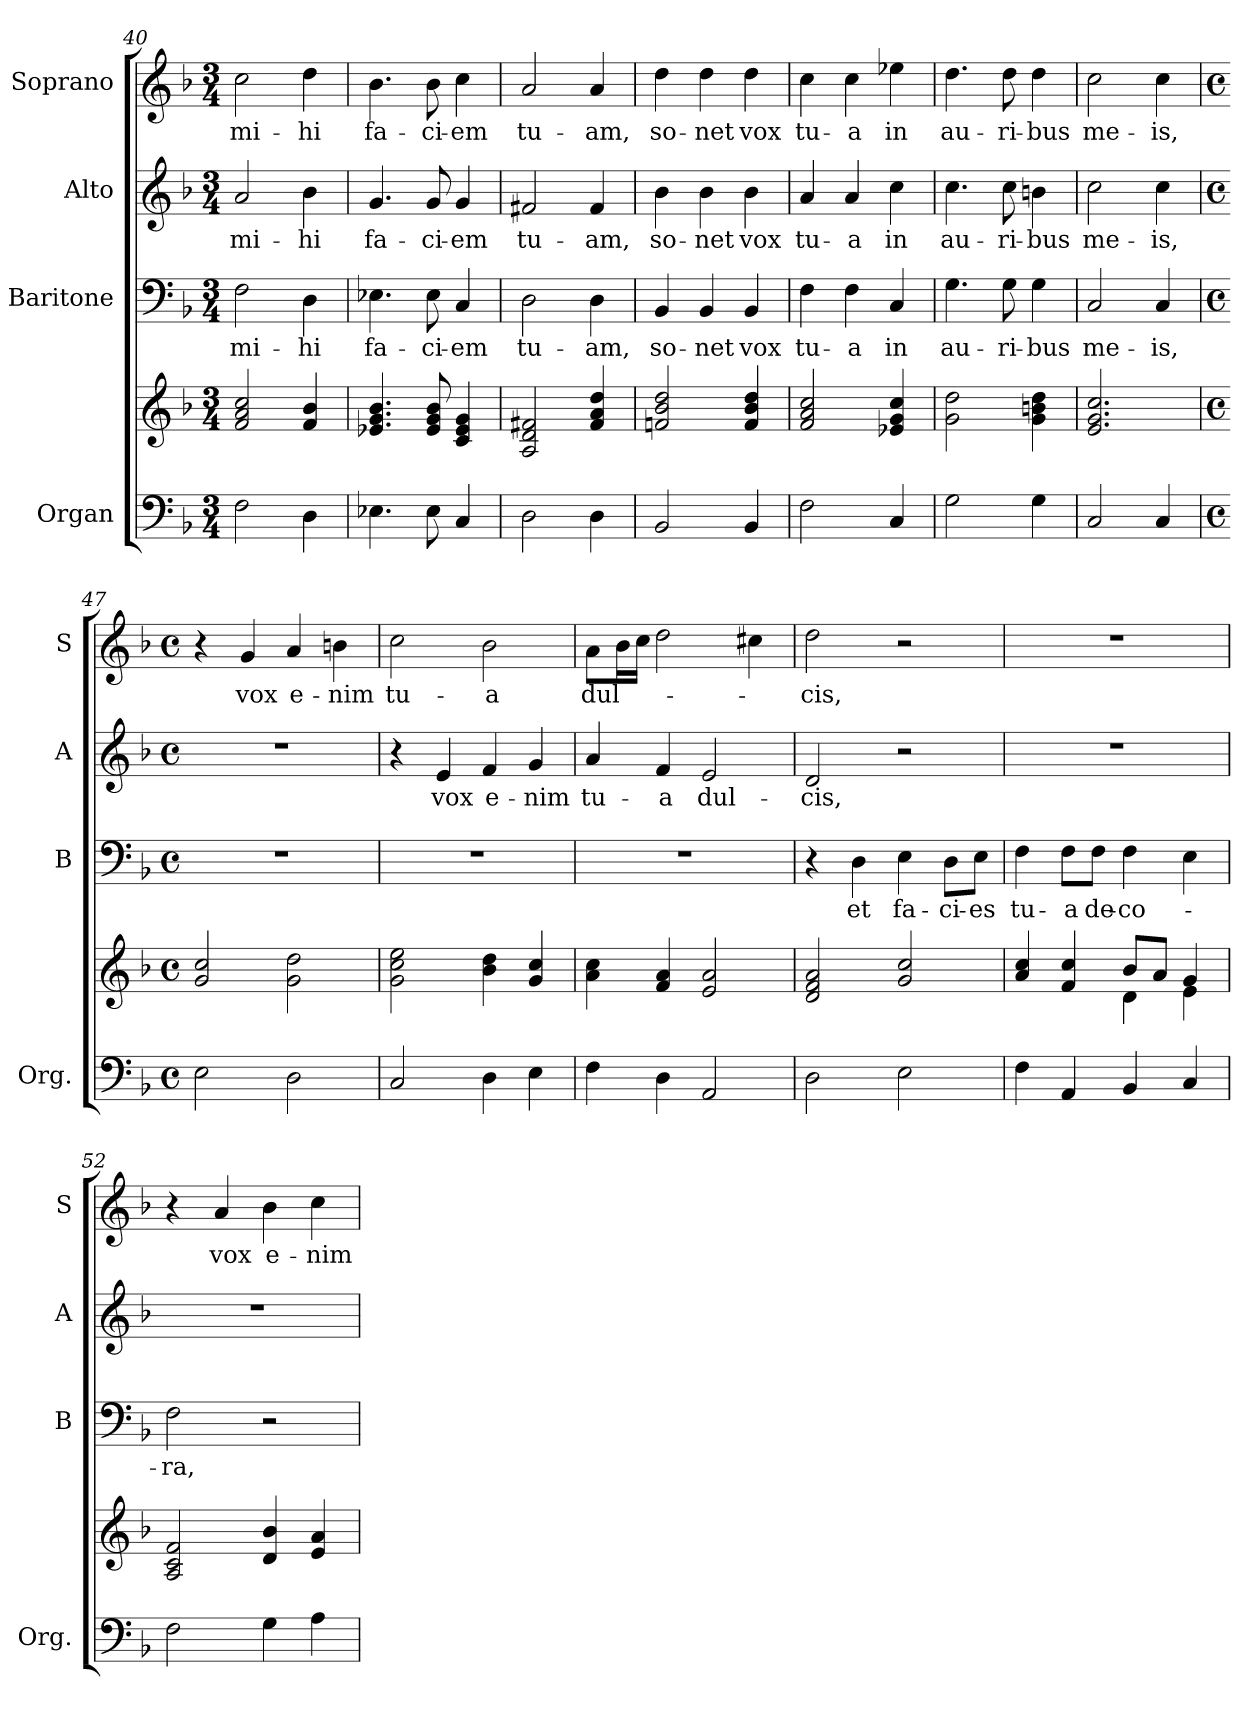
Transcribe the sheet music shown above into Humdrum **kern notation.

**kern	**kern	**kern	**text	**kern	**text	**kern	**text
*part4	*part4	*part3	*part3	*part2	*part2	*part1	*part1
*staff5	*staff4	*staff3	*staff3	*staff2	*staff2	*staff1	*staff1
*I"Organ	*	*I"Baritone	*	*I"Alto	*	*I"Soprano	*
*I'Org.	*	*I'B	*	*I'A	*	*I'S	*
*clefF4	*clefG2	*clefF4	*	*clefG2	*	*clefG2	*
*k[b-]	*k[b-]	*k[b-]	*	*k[b-]	*	*k[b-]	*
*F:	*F:	*F:	*	*F:	*	*F:	*
*M3/4	*M3/4	*M3/4	*	*M3/4	*	*M3/4	*
=40	=40	=40	=40	=40	=40	=40	=40
!	!	!	!LO:LY:b	!	!LO:LY:b	!	!LO:LY:b
2F\	2f/ 2a/ 2cc/	2F\	mi-	2a/	mi-	2cc\	mi-
!	!	!	!LO:LY:b	!	!LO:LY:b	!	!LO:LY:b
4D\	4f/ 4b-/	4D\	-hi	4b-\	-hi	4dd\	-hi
=41	=41	=41	=41	=41	=41	=41	=41
!	!	!	!LO:LY:b	!	!LO:LY:b	!	!LO:LY:b
4.E-X\	4.e-X/ 4.g/ 4.b-/	4.E-X\	fa-	4.g/	fa-	4.b-\	fa-
!	!	!	!LO:LY:b	!	!LO:LY:b	!	!LO:LY:b
8E-\	8e-/ 8g/ 8b-/	8E-\	-ci-	8g/	-ci-	8b-\	-ci-
!	!	!	!LO:LY:b	!	!LO:LY:b	!	!LO:LY:b
4C/	4c/ 4e-/ 4g/	4C/	-em	4g/	-em	4cc\	-em
=42	=42	=42	=42	=42	=42	=42	=42
!	!	!	!LO:LY:b	!	!LO:LY:b	!	!LO:LY:b
2D\	2A/ 2d/ 2f#X/	2D\	tu-	2f#X/	tu-	2a/	tu-
!	!	!	!LO:LY:b	!	!LO:LY:b	!	!LO:LY:b
4D\	4f#/ 4a/ 4dd/	4D\	-am,	4f#/	-am,	4a/	-am,
=43	=43	=43	=43	=43	=43	=43	=43
!	!	!	!LO:LY:b	!	!LO:LY:b	!	!LO:LY:b
2BB-/	2fni/ 2b-/ 2dd/	4BB-/	so-	4b-\	so-	4dd\	so-
!	!	!	!LO:LY:b	!	!LO:LY:b	!	!LO:LY:b
.	.	4BB-/	-net	4b-\	-net	4dd\	-net
!	!	!	!LO:LY:b	!	!LO:LY:b	!	!LO:LY:b
4BB-/	4f/ 4b-/ 4dd/	4BB-/	vox	4b-\	vox	4dd\	vox
=44	=44	=44	=44	=44	=44	=44	=44
!	!	!	!LO:LY:b	!	!LO:LY:b	!	!LO:LY:b
2F\	2f/ 2a/ 2cc/	4F\	tu-	4a/	tu-	4cc\	tu-
!	!	!	!LO:LY:b	!	!LO:LY:b	!	!LO:LY:b
.	.	4F\	-a	4a/	-a	4cc\	-a
!	!	!	!LO:LY:b	!	!LO:LY:b	!	!LO:LY:b
4C/	4e-X/ 4g/ 4cc/	4C/	in	4cc\	in	4ee-X\	in
=45	=45	=45	=45	=45	=45	=45	=45
!	!	!	!LO:LY:b	!	!LO:LY:b	!	!LO:LY:b
2G\	2g\ 2dd\	4.G\	au-	4.cc\	au-	4.dd\	au-
!	!	!	!LO:LY:b	!	!LO:LY:b	!	!LO:LY:b
.	.	8G\	-ri-	8cc\	-ri-	8dd\	-ri-
!	!	!	!LO:LY:b	!	!LO:LY:b	!	!LO:LY:b
4G\	4g\ 4bn\ 4dd\	4G\	-bus	4bn\	-bus	4dd\	-bus
=46	=46	=46	=46	=46	=46	=46	=46
!	!	!	!LO:LY:b	!	!LO:LY:b	!	!LO:LY:b
2C/	2.e/ 2.g/ 2.cc/	2C/	me-	2cc\	me-	2cc\	me-
!	!	!	!LO:LY:b	!	!LO:LY:b	!	!LO:LY:b
4C/	.	4C/	-is,	4cc\	-is,	4cc\	-is,
!!LO:LB:g=z
=47	=47	=47	=47	=47	=47	=47	=47
*M4/4	*M4/4	*M4/4	*	*M4/4	*	*M4/4	*
*met(c)	*met(c)	*met(c)	*	*met(c)	*	*met(c)	*
2E\	2g/ 2cc/	1r	.	1r	.	4r	.
!	!	!	!	!	!	!	!LO:LY:b
.	.	.	.	.	.	4g/	vox
!	!	!	!	!	!	!	!LO:LY:b
2D\	2g\ 2dd\	.	.	.	.	4a/	e-
!	!	!	!	!	!	!	!LO:LY:b
.	.	.	.	.	.	4bn\	-nim
=48	=48	=48	=48	=48	=48	=48	=48
!	!	!	!	!	!	!	!LO:LY:b
2C/	2g\ 2cc\ 2ee\	1r	.	4r	.	2cc\	tu-
!	!	!	!	!	!LO:LY:b	!	!
.	.	.	.	4e/	vox	.	.
!	!	!	!	!	!LO:LY:b	!	!LO:LY:b
4D\	4b-\ 4dd\	.	.	4f/	e-	2b-\	-a
!	!	!	!	!	!LO:LY:b	!	!
4E\	4g/ 4cc/	.	.	4g/	-nim	.	.
=49	=49	=49	=49	=49	=49	=49	=49
!	!	!	!	!	!LO:LY:b	!	!LO:LY:b
4F\	4a\ 4cc\	1r	.	4a/	tu-	8a\L	dul-
.	.	.	.	.	.	16b-\L	.
.	.	.	.	.	.	16cc\JJ	.
!	!	!	!	!	!LO:LY:b	!	!
4D\	4f/ 4a/	.	.	4f/	-a	2dd\	.
!	!	!	!	!	!LO:LY:b	!	!
2AA/	2e/ 2a/	.	.	2e/	dul-	.	.
.	.	.	.	.	.	4cc#X\	.
=50	=50	=50	=50	=50	=50	=50	=50
!	!	!	!	!	!LO:LY:b	!	!LO:LY:b
2D\	2d/ 2f/ 2a/	4r	.	2d/	-cis,	2dd\	-cis,
!	!	!	!LO:LY:b	!	!	!	!
.	.	4D\	et	.	.	.	.
!	!	!	!LO:LY:b	!	!	!	!
2E\	2g/ 2cc/	4E\	fa-	2r	.	2r	.
!	!	!	!LO:LY:b	!	!	!	!
.	.	8D\L	-ci-	.	.	.	.
!	!	!	!LO:LY:b	!	!	!	!
.	.	8E\J	-es	.	.	.	.
=51	=51	=51	=51	=51	=51	=51	=51
*	*^	*	*	*	*	*	*
!	!	!	!	!LO:LY:b	!	!	!	!
4F\	4a/ 4cc/	2ryy	4F\	tu-	1r	.	1r	.
!	!	!	!	!LO:LY:b	!	!	!	!
4AA/	4f/ 4cc/	.	8F\L	-a	.	.	.	.
!	!	!	!	!LO:LY:b	!	!	!	!
.	.	.	8F\J	de-	.	.	.	.
!	!	!	!	!LO:LY:b	!	!	!	!
4BB-/	8b-/L	4d\	4F\	-co-	.	.	.	.
.	8a/J	.	.	.	.	.	.	.
4C/	4g/	4e\	4E\	.	.	.	.	.
=52	=52	=52	=52	=52	=52	=52	=52	=52
!	!	!	!	!LO:LY:b	!	!	!	!
*	*v	*v	*	*	*	*	*	*
2F\	2A/ 2c/ 2f/	2F\	-ra,	1r	.	4r	.
!	!	!	!	!	!	!	!LO:LY:b
.	.	.	.	.	.	4a/	vox
!	!	!	!	!	!	!	!LO:LY:b
4G\	4d/ 4b-/	2r	.	.	.	4b-\	e-
!	!	!	!	!	!	!	!LO:LY:b
4A\	4e/ 4a/	.	.	.	.	4cc\	-nim
=	=	=	=	=	=	=	=
*-	*-	*-	*-	*-	*-	*-	*-
